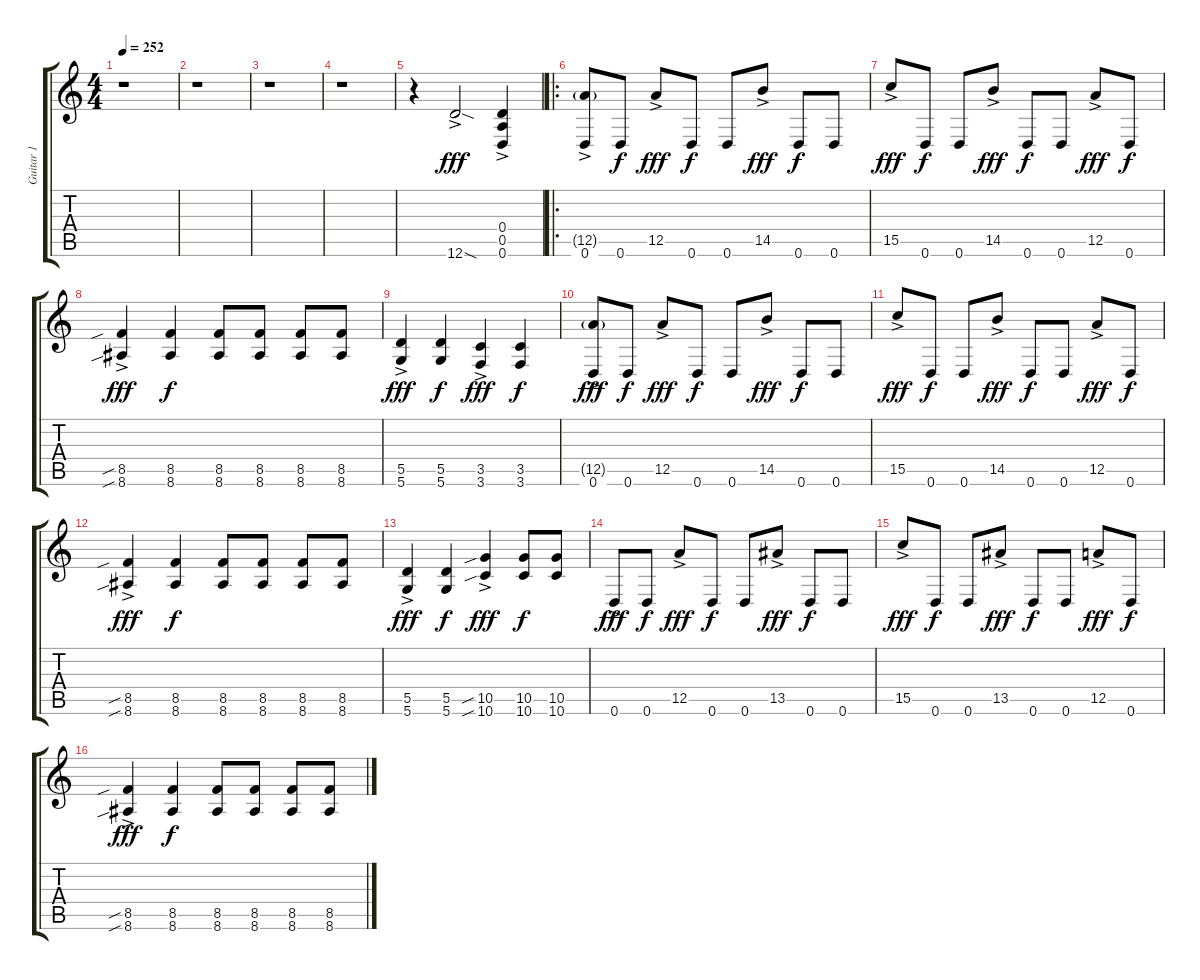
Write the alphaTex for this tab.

\track ("Guitar 1" "Guitar 1") {instrument distortionguitar}
\staff {score tabs}
\tuning (E4 B3 G3 D3 A2 D2) {hide}
\ts (4 4)
\tempo 252
\clef g2
\ks c
r.1{dy fff instrument distortionguitar} |
r.1 |
r.1 |
r.1 |
r.4 12.6{sod ac}.2 (0.4{ac} 0.5{ac} 0.6{ac}).4 |
\ro
(12.5{g} 0.6{ac}).8 0.6.8{dy f} 12.5{ac}.8{dy fff} 0.6.8{dy f} 0.6.8 14.5{ac}.8{dy fff} 0.6.8{dy f} 0.6.8 |
15.5{ac}.8{dy fff} 0.6.8{dy f} 0.6.8 14.5{ac}.8{dy fff} 0.6.8{dy f} 0.6.8 12.5{ac}.8{dy fff} 0.6.8{dy f} |
(8.5{sib ac} 8.6{sib ac}).4{dy fff} (8.5 8.6).4{dy f} (8.5 8.6).8 (8.5 8.6).8 (8.5 8.6).8 (8.5 8.6).8 |
(5.5{ac} 5.6{ac}).4{dy fff} (5.5 5.6).4{dy f} (3.5{ac} 3.6{ac}).4{dy fff} (3.5 3.6).4{dy f} |
(12.5{g} 0.6{ac}).8{dy fff} 0.6.8{dy f} 12.5{ac}.8{dy fff} 0.6.8{dy f} 0.6.8 14.5{ac}.8{dy fff} 0.6.8{dy f} 0.6.8 |
15.5{ac}.8{dy fff} 0.6.8{dy f} 0.6.8 14.5{ac}.8{dy fff} 0.6.8{dy f} 0.6.8 12.5{ac}.8{dy fff} 0.6.8{dy f} |
(8.5{sib ac} 8.6{sib ac}).4{dy fff} (8.5 8.6).4{dy f} (8.5 8.6).8 (8.5 8.6).8 (8.5 8.6).8 (8.5 8.6).8 |
(5.5{ac} 5.6{ac}).4{dy fff} (5.5 5.6).4{dy f} (10.5{sib ac} 10.6{sib ac}).4{dy fff} (10.5 10.6).8{dy f} (10.5 10.6).8 |
0.6{ac}.8{dy fff} 0.6.8{dy f} 12.5{ac}.8{dy fff} 0.6.8{dy f} 0.6.8 13.5{ac}.8{dy fff} 0.6.8{dy f} 0.6.8 |
15.5{ac}.8{dy fff} 0.6.8{dy f} 0.6.8 13.5{ac}.8{dy fff} 0.6.8{dy f} 0.6.8 12.5{ac}.8{dy fff} 0.6.8{dy f} |
(8.5{sib ac} 8.6{sib ac}).4{dy fff} (8.5 8.6).4{dy f} (8.5 8.6).8 (8.5 8.6).8 (8.5 8.6).8 (8.5 8.6).8
